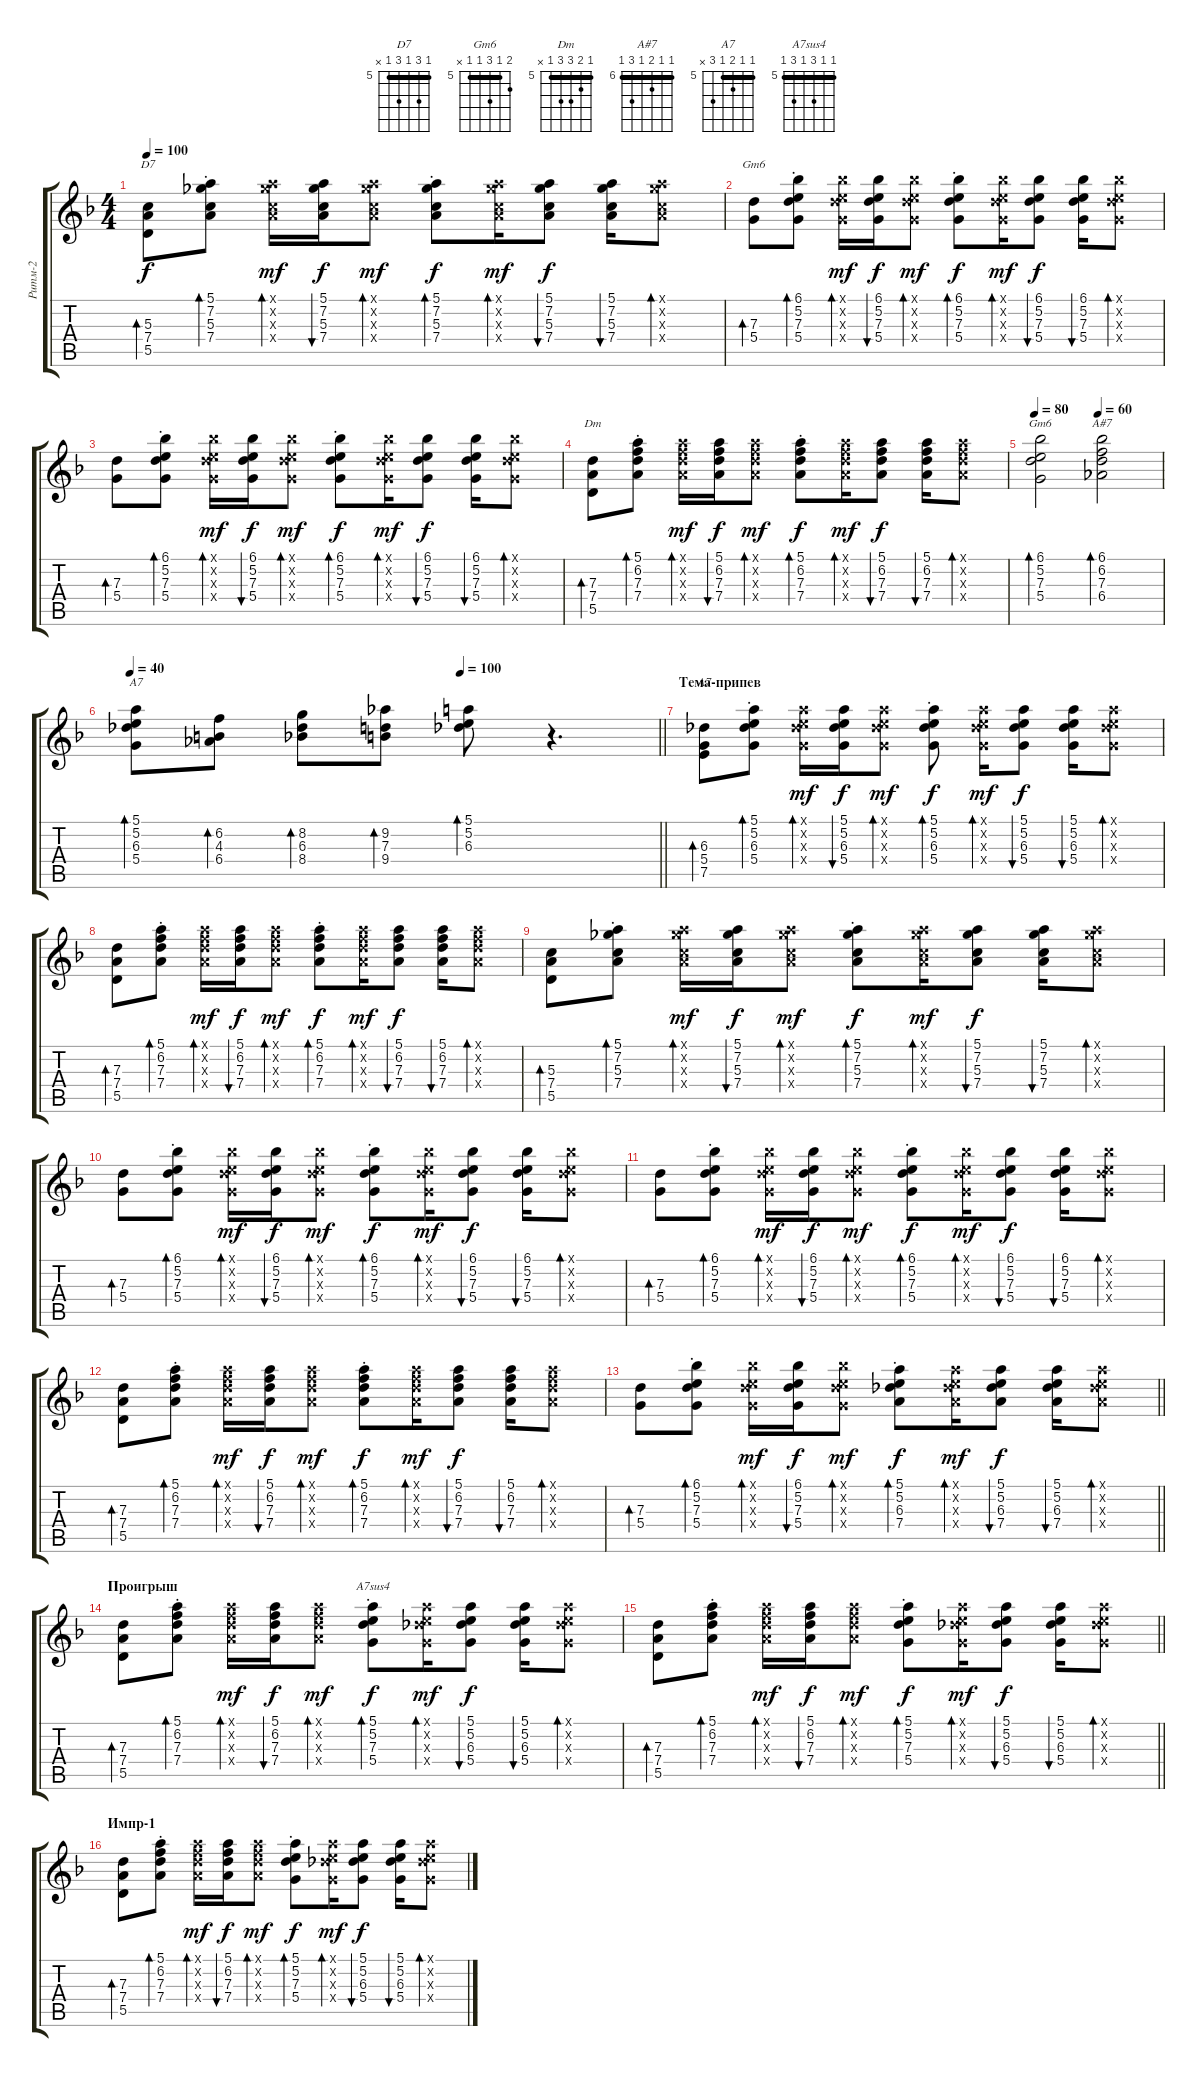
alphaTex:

\track ("Ритм-2" "Ритм-2") {instrument electricguitarmuted}
\staff {score tabs}
\tuning (E4 B3 G3 D3 A2 E2) {hide}
\chord ("D7" 5 7 5 7 5 x) {firstfret 5 barre 5}
\chord ("Gm6" 6 5 7 5 x x) {firstfret 5 barre 5}
\chord ("Dm" 5 6 7 7 5 x) {firstfret 5 barre 5}
\chord ("Gm6" 6 5 7 5 5 x) {firstfret 5 barre 5}
\chord ("A#7" 6 6 7 6 8 6) {firstfret 6 barre 6}
\chord ("A7" 5 5 6 5 7 5) {firstfret 5 barre 5}
\chord ("A7" 5 5 6 5 7 x) {firstfret 5 barre 5}
\chord ("A7sus4" 5 5 7 5 7 5) {firstfret 5 barre 5}
\ts (4 4)
\tempo 100
\clef g2
\ks dminor
(5.3 7.4 5.5).8{bd 30 ch "D7" dy f} (5.1{st} 7.2{st} 5.3{st} 7.4{st}).8{bd 30} (5.1{x} 7.2{x} 5.3{x} 7.4{x}).16{bd 30 dy mf} (5.1 7.2 5.3 7.4).16{bu 30 dy f} (5.1{x} 7.2{x} 5.3{x} 7.4{x}).8{bd 30 dy mf} (5.1{st} 7.2{st} 5.3{st} 7.4{st}).8{bd 30 dy f} (5.1{x} 7.2{x} 5.3{x} 7.4{x}).16{bd 30 dy mf} (5.1 7.2 5.3 7.4).8{bu 30 dy f} (5.1 7.2 5.3 7.4).16{bu 30} (5.1{x} 7.2{x} 5.3{x} 7.4{x}).8{bd 30} |
(7.3 5.4).8{bd 30 ch "Gm6"} (6.1{st} 5.2{st} 7.3{st} 5.4{st}).8{bd 30} (6.1{x} 5.2{x} 7.3{x} 5.4{x}).16{bd 30 dy mf} (6.1 5.2 7.3 5.4).16{bu 30 dy f} (6.1{x} 5.2{x} 7.3{x} 5.4{x}).8{bd 30 dy mf} (6.1{st} 5.2{st} 7.3{st} 5.4{st}).8{bd 30 dy f} (6.1{x} 5.2{x} 7.3{x} 5.4{x}).16{bd 30 dy mf} (6.1 5.2 7.3 5.4).8{bu 30 dy f} (6.1 5.2 7.3 5.4).16{bu 30} (6.1{x} 5.2{x} 7.3{x} 5.4{x}).8{bd 30} |
(7.3 5.4).8{bd 30} (6.1{st} 5.2{st} 7.3{st} 5.4{st}).8{bd 30} (6.1{x} 5.2{x} 7.3{x} 5.4{x}).16{bd 30 dy mf} (6.1 5.2 7.3 5.4).16{bu 30 dy f} (6.1{x} 5.2{x} 7.3{x} 5.4{x}).8{bd 30 dy mf} (6.1{st} 5.2{st} 7.3{st} 5.4{st}).8{bd 30 dy f} (6.1{x} 5.2{x} 7.3{x} 5.4{x}).16{bd 30 dy mf} (6.1 5.2 7.3 5.4).8{bu 30 dy f} (6.1 5.2 7.3 5.4).16{bu 30} (6.1{x} 5.2{x} 7.3{x} 5.4{x}).8{bd 30} |
(7.3 7.4 5.5).8{bd 30 ch "Dm"} (5.1{st} 6.2 7.3{st} 7.4{st}).8{bd 30} (5.1{x} 6.2{x} 7.3{x} 7.4{x}).16{bd 30 dy mf} (5.1 6.2 7.3 7.4).16{bu 30 dy f} (5.1{x} 6.2{x} 7.3{x} 7.4{x}).8{bd 30 dy mf} (5.1{st} 6.2{st} 7.3{st} 7.4{st}).8{bd 30 dy f} (5.1{x} 6.2{x} 7.3{x} 7.4{x}).16{bd 30 dy mf} (5.1 6.2 7.3 7.4).8{bu 30 dy f} (5.1 6.2 7.3 7.4).16{bu 30} (5.1{x} 6.2{x} 7.3{x} 7.4{x}).8{bd 30} |
\tempo 80
\tempo (60 0.5)
(6.1 5.2 7.3 5.4).2{bd 120 ch "Gm6"} (6.1 6.2 7.3 6.4).2{bd 120 ch "A#7"} |
\tempo (100 0.625)
\tempo 40
\barLineRight lightlight
(5.1 5.2 6.3 5.4).8{bd 120 ch "A7"} (6.2 4.3 6.4).8{bd 30} (8.2 6.3 8.4).8{bd 30} (9.2 7.3 9.4).8{bd 30} (5.1 5.2 6.3).8{bd 30} r.4{d} |
\section ("" "Тема-припев")
(6.3 5.4 7.5).8{bd 30 ch "A7"} (5.1{st} 5.2 6.3{st} 5.4{st}).8{bd 30} (5.1{x} 5.2{x} 6.3{x} 5.4{x}).16{bd 30 dy mf} (5.1 5.2 6.3 5.4).16{bu 30 dy f} (5.1{x} 5.2{x} 6.3{x} 5.4{x}).8{bd 30 dy mf} (5.1{st} 5.2{st} 6.3{st} 5.4{st}).8{bd 30 dy f beam split} (5.1{x} 5.2{x} 6.3{x} 5.4{x}).16{bd 30 dy mf} (5.1 5.2 6.3 5.4).8{bu 30 dy f} (5.1 5.2 6.3 5.4).16{bu 30} (5.1{x} 5.2{x} 6.3{x} 5.4{x}).8{bd 30} |
(7.3 7.4 5.5).8{bd 30} (5.1{st} 6.2 7.3{st} 7.4{st}).8{bd 30} (5.1{x} 6.2{x} 7.3{x} 7.4{x}).16{bd 30 dy mf} (5.1 6.2 7.3 7.4).16{bu 30 dy f} (5.1{x} 6.2{x} 7.3{x} 7.4{x}).8{bd 30 dy mf} (5.1{st} 6.2{st} 7.3{st} 7.4{st}).8{bd 30 dy f} (5.1{x} 6.2{x} 7.3{x} 7.4{x}).16{bd 30 dy mf} (5.1 6.2 7.3 7.4).8{bu 30 dy f} (5.1 6.2 7.3 7.4).16{bu 30} (5.1{x} 6.2{x} 7.3{x} 7.4{x}).8{bd 30} |
(5.3 7.4 5.5).8{bd 30} (5.1{st} 7.2{st} 5.3{st} 7.4{st}).8{bd 30} (5.1{x} 7.2{x} 5.3{x} 7.4{x}).16{bd 30 dy mf} (5.1 7.2 5.3 7.4).16{bu 30 dy f} (5.1{x} 7.2{x} 5.3{x} 7.4{x}).8{bd 30 dy mf} (5.1{st} 7.2{st} 5.3{st} 7.4{st}).8{bd 30 dy f} (5.1{x} 7.2{x} 5.3{x} 7.4{x}).16{bd 30 dy mf} (5.1 7.2 5.3 7.4).8{bu 30 dy f} (5.1 7.2 5.3 7.4).16{bu 30} (5.1{x} 7.2{x} 5.3{x} 7.4{x}).8{bd 30} |
(7.3 5.4).8{bd 30} (6.1{st} 5.2{st} 7.3{st} 5.4{st}).8{bd 30} (6.1{x} 5.2{x} 7.3{x} 5.4{x}).16{bd 30 dy mf} (6.1 5.2 7.3 5.4).16{bu 30 dy f} (6.1{x} 5.2{x} 7.3{x} 5.4{x}).8{bd 30 dy mf} (6.1{st} 5.2{st} 7.3{st} 5.4{st}).8{bd 30 dy f} (6.1{x} 5.2{x} 7.3{x} 5.4{x}).16{bd 30 dy mf} (6.1 5.2 7.3 5.4).8{bu 30 dy f} (6.1 5.2 7.3 5.4).16{bu 30} (6.1{x} 5.2{x} 7.3{x} 5.4{x}).8{bd 30} |
(7.3 5.4).8{bd 30} (6.1{st} 5.2{st} 7.3{st} 5.4{st}).8{bd 30} (6.1{x} 5.2{x} 7.3{x} 5.4{x}).16{bd 30 dy mf} (6.1 5.2 7.3 5.4).16{bu 30 dy f} (6.1{x} 5.2{x} 7.3{x} 5.4{x}).8{bd 30 dy mf} (6.1{st} 5.2{st} 7.3{st} 5.4{st}).8{bd 30 dy f} (6.1{x} 5.2{x} 7.3{x} 5.4{x}).16{bd 30 dy mf} (6.1 5.2 7.3 5.4).8{bu 30 dy f} (6.1 5.2 7.3 5.4).16{bu 30} (6.1{x} 5.2{x} 7.3{x} 5.4{x}).8{bd 30} |
(7.3 7.4 5.5).8{bd 30} (5.1{st} 6.2 7.3{st} 7.4{st}).8{bd 30} (5.1{x} 6.2{x} 7.3{x} 7.4{x}).16{bd 30 dy mf} (5.1 6.2 7.3 7.4).16{bu 30 dy f} (5.1{x} 6.2{x} 7.3{x} 7.4{x}).8{bd 30 dy mf} (5.1{st} 6.2{st} 7.3{st} 7.4{st}).8{bd 30 dy f} (5.1{x} 6.2{x} 7.3{x} 7.4{x}).16{bd 30 dy mf} (5.1 6.2 7.3 7.4).8{bu 30 dy f} (5.1 6.2 7.3 7.4).16{bu 30} (5.1{x} 6.2{x} 7.3{x} 7.4{x}).8{bd 30} |
\barLineRight lightlight
(7.3 5.4).8{bd 30} (6.1{st} 5.2{st} 7.3{st} 5.4{st}).8{bd 30} (6.1{x} 5.2{x} 7.3{x} 5.4{x}).16{bd 30 dy mf} (6.1 5.2 7.3 5.4).16{bu 30 dy f} (6.1{x} 5.2{x} 7.3{x} 5.4{x}).8{bd 30 dy mf} (5.1{st} 5.2{st} 6.3{st} 7.4{st}).8{bd 30 dy f} (5.1{x} 5.2{x} 6.3{x} 7.4{x}).16{bd 30 dy mf} (5.1 5.2 6.3 7.4).8{bu 30 dy f} (5.1 5.2 6.3 7.4).16{bu 30} (5.1{x} 5.2{x} 6.3{x} 7.4{x}).8{bd 30} |
\section ("" "Проигрыш")
(7.3 7.4 5.5).8{bd 30} (5.1{st} 6.2{st} 7.3{st} 7.4{st}).8{bd 30} (5.1{x} 6.2{x} 7.3{x} 7.4{x}).16{bd 30 dy mf} (5.1 6.2 7.3 7.4).16{bu 30 dy f} (5.1{x} 6.2{x} 7.3{x} 7.4{x}).8{bd 30 dy mf} (5.1{st} 5.2{st} 7.3{st} 5.4{st}).8{bd 30 ch "A7sus4" dy f} (5.1{x} 5.2{x} 6.3{x} 5.4{x}).16{bd 30 dy mf} (5.1 5.2 6.3 5.4).8{bu 30 dy f} (5.1 5.2 6.3 5.4).16{bu 30} (5.1{x} 5.2{x} 6.3{x} 5.4{x}).8{bd 30} |
\barLineRight lightlight
(7.3 7.4 5.5).8{bd 30} (5.1{st} 6.2{st} 7.3{st} 7.4{st}).8{bd 30} (5.1{x} 6.2{x} 7.3{x} 7.4{x}).16{bd 30 dy mf} (5.1 6.2 7.3 7.4).16{bu 30 dy f} (5.1{x} 6.2{x} 7.3{x} 7.4{x}).8{bd 30 dy mf} (5.1{st} 5.2{st} 7.3{st} 5.4{st}).8{bd 30 dy f} (5.1{x} 5.2{x} 6.3{x} 5.4{x}).16{bd 30 dy mf} (5.1 5.2 6.3 5.4).8{bu 30 dy f} (5.1 5.2 6.3 5.4).16{bu 30} (5.1{x} 5.2{x} 6.3{x} 5.4{x}).8{bd 30} |
\section ("" "Импр-1")
(7.3 7.4 5.5).8{bd 30} (5.1{st} 6.2{st} 7.3{st} 7.4{st}).8{bd 30} (5.1{x} 6.2{x} 7.3{x} 7.4{x}).16{bd 30 dy mf} (5.1 6.2 7.3 7.4).16{bu 30 dy f} (5.1{x} 6.2{x} 7.3{x} 7.4{x}).8{bd 30 dy mf} (5.1{st} 5.2{st} 7.3{st} 5.4{st}).8{bd 30 dy f} (5.1{x} 5.2{x} 6.3{x} 5.4{x}).16{bd 30 dy mf} (5.1 5.2 6.3 5.4).8{bu 30 dy f} (5.1 5.2 6.3 5.4).16{bu 30} (5.1{x} 5.2{x} 6.3{x} 5.4{x}).8{bd 30}
